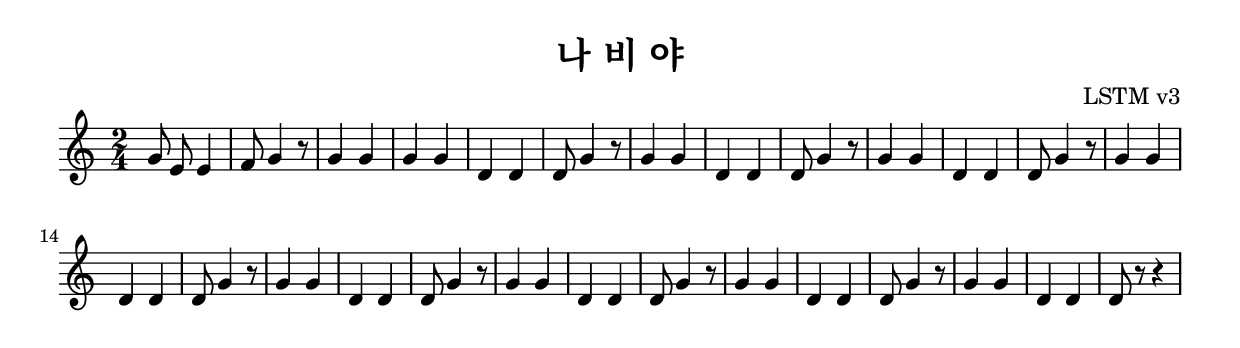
\paper { 
  indent = 0\mm
}

\header{
  title = "나 비 야"
  composer = "LSTM v3"
}

melody = \relative c'' {
\clef treble
\key c \major
\autoBeamOff
\time 2/4

g8 e8 e4 
f8 g4 r8
g4 g4 
g4 g4 
d4 d4 
d8 g4 r8 
g4 g4 
d4 d4 
d8 g4 r8
g4 g4 
d4 d4 
d8 g4 r8
g4 g4 
d4 d4 
d8 g4 r8
g4 g4 
d4 d4 
d8 g4 r8
g4 g4 
d4 d4 
d8 g4 r8
g4 g4 
d4 d4 
d8 g4 r8
g4 g4 
d4 d4 
d8 r8 r4
}

\score {
  \new Staff \melody
  \layout { }
  \midi { }
}

\version "2.18.2"  % necessary for upgrading to future LilyPond versions.